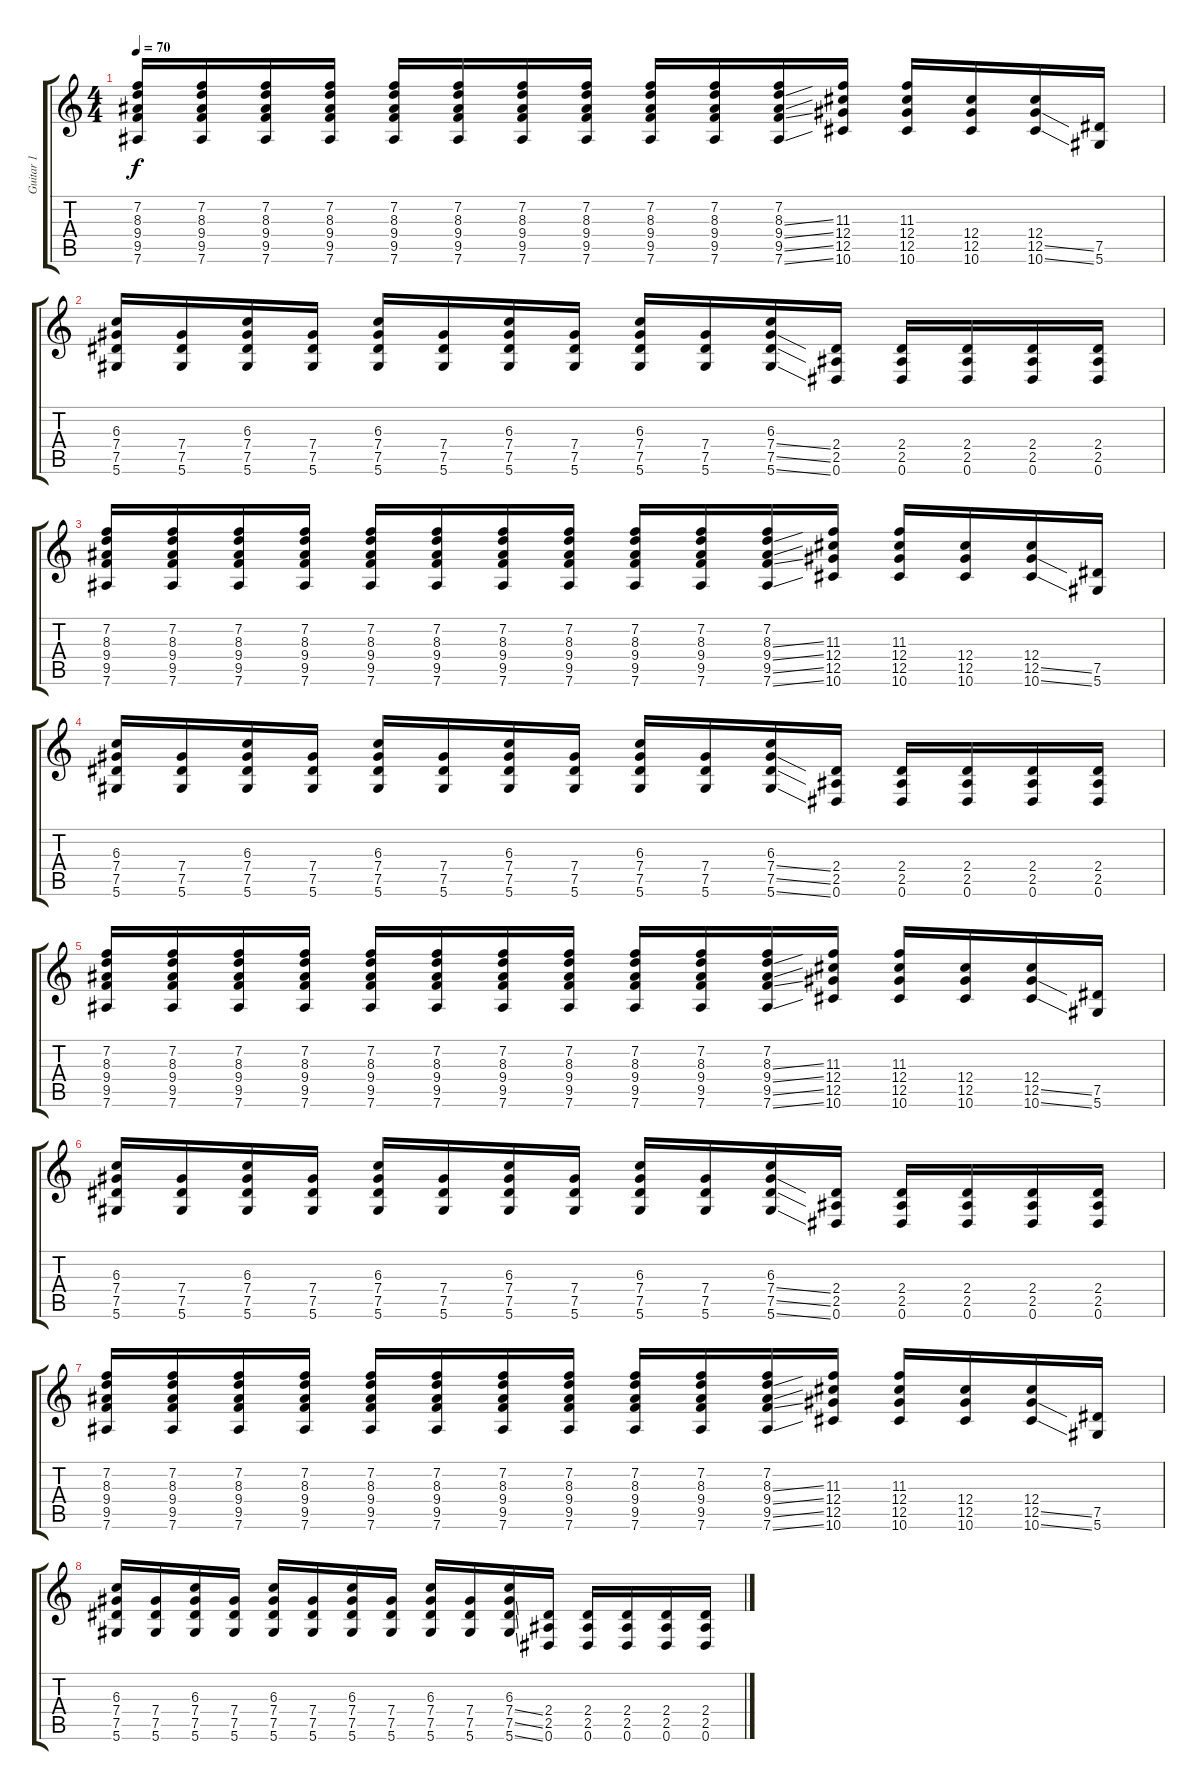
\track ("Guitar 1" "Guitar 1") {instrument overdrivenguitar}
\staff {score tabs}
\tuning (Eb4 Bb3 Gb3 Db3 Ab2 Eb2) {hide}
\ts (4 4)
\tempo 70
\clef g2
\ks c
(7.2 8.3 9.4 9.5 7.6).16{dy f} (7.2 8.3 9.4 9.5 7.6).16 (7.2 8.3 9.4 9.5 7.6).16 (7.2 8.3 9.4 9.5 7.6).16 (7.2 8.3 9.4 9.5 7.6).16 (7.2 8.3 9.4 9.5 7.6).16 (7.2 8.3 9.4 9.5 7.6).16 (7.2 8.3 9.4 9.5 7.6).16 (7.2 8.3 9.4 9.5 7.6).16 (7.2 8.3 9.4 9.5 7.6).16 (7.2 8.3{ss} 9.4{ss} 9.5{ss} 7.6{ss}).16 (11.3 12.4 12.5 10.6).16 (11.3 12.4 12.5 10.6).16 (12.4 12.5 10.6).16 (12.4 12.5{ss} 10.6{ss}).16 (7.5 5.6).16 |
(6.3 7.4 7.5 5.6).16 (7.4 7.5 5.6).16 (6.3 7.4 7.5 5.6).16 (7.4 7.5 5.6).16 (6.3 7.4 7.5 5.6).16 (7.4 7.5 5.6).16 (6.3 7.4 7.5 5.6).16 (7.4 7.5 5.6).16 (6.3 7.4 7.5 5.6).16 (7.4 7.5 5.6).16 (6.3 7.4{ss} 7.5{ss} 5.6{ss}).16 (2.4 2.5 0.6).16 (2.4 2.5 0.6).16 (2.4 2.5 0.6).16 (2.4 2.5 0.6).16 (2.4 2.5 0.6).16 |
(7.2 8.3 9.4 9.5 7.6).16 (7.2 8.3 9.4 9.5 7.6).16 (7.2 8.3 9.4 9.5 7.6).16 (7.2 8.3 9.4 9.5 7.6).16 (7.2 8.3 9.4 9.5 7.6).16 (7.2 8.3 9.4 9.5 7.6).16 (7.2 8.3 9.4 9.5 7.6).16 (7.2 8.3 9.4 9.5 7.6).16 (7.2 8.3 9.4 9.5 7.6).16 (7.2 8.3 9.4 9.5 7.6).16 (7.2 8.3{ss} 9.4{ss} 9.5{ss} 7.6{ss}).16 (11.3 12.4 12.5 10.6).16 (11.3 12.4 12.5 10.6).16 (12.4 12.5 10.6).16 (12.4 12.5{ss} 10.6{ss}).16 (7.5 5.6).16 |
(6.3 7.4 7.5 5.6).16 (7.4 7.5 5.6).16 (6.3 7.4 7.5 5.6).16 (7.4 7.5 5.6).16 (6.3 7.4 7.5 5.6).16 (7.4 7.5 5.6).16 (6.3 7.4 7.5 5.6).16 (7.4 7.5 5.6).16 (6.3 7.4 7.5 5.6).16 (7.4 7.5 5.6).16 (6.3 7.4{ss} 7.5{ss} 5.6{ss}).16 (2.4 2.5 0.6).16 (2.4 2.5 0.6).16 (2.4 2.5 0.6).16 (2.4 2.5 0.6).16 (2.4 2.5 0.6).16 |
(7.2 8.3 9.4 9.5 7.6).16 (7.2 8.3 9.4 9.5 7.6).16 (7.2 8.3 9.4 9.5 7.6).16 (7.2 8.3 9.4 9.5 7.6).16 (7.2 8.3 9.4 9.5 7.6).16 (7.2 8.3 9.4 9.5 7.6).16 (7.2 8.3 9.4 9.5 7.6).16 (7.2 8.3 9.4 9.5 7.6).16 (7.2 8.3 9.4 9.5 7.6).16 (7.2 8.3 9.4 9.5 7.6).16 (7.2 8.3{ss} 9.4{ss} 9.5{ss} 7.6{ss}).16 (11.3 12.4 12.5 10.6).16 (11.3 12.4 12.5 10.6).16 (12.4 12.5 10.6).16 (12.4 12.5{ss} 10.6{ss}).16 (7.5 5.6).16 |
(6.3 7.4 7.5 5.6).16 (7.4 7.5 5.6).16 (6.3 7.4 7.5 5.6).16 (7.4 7.5 5.6).16 (6.3 7.4 7.5 5.6).16 (7.4 7.5 5.6).16 (6.3 7.4 7.5 5.6).16 (7.4 7.5 5.6).16 (6.3 7.4 7.5 5.6).16 (7.4 7.5 5.6).16 (6.3 7.4{ss} 7.5{ss} 5.6{ss}).16 (2.4 2.5 0.6).16 (2.4 2.5 0.6).16 (2.4 2.5 0.6).16 (2.4 2.5 0.6).16 (2.4 2.5 0.6).16 |
(7.2 8.3 9.4 9.5 7.6).16 (7.2 8.3 9.4 9.5 7.6).16 (7.2 8.3 9.4 9.5 7.6).16 (7.2 8.3 9.4 9.5 7.6).16 (7.2 8.3 9.4 9.5 7.6).16 (7.2 8.3 9.4 9.5 7.6).16 (7.2 8.3 9.4 9.5 7.6).16 (7.2 8.3 9.4 9.5 7.6).16 (7.2 8.3 9.4 9.5 7.6).16 (7.2 8.3 9.4 9.5 7.6).16 (7.2 8.3{ss} 9.4{ss} 9.5{ss} 7.6{ss}).16 (11.3 12.4 12.5 10.6).16 (11.3 12.4 12.5 10.6).16 (12.4 12.5 10.6).16 (12.4 12.5{ss} 10.6{ss}).16 (7.5 5.6).16 |
(6.3 7.4 7.5 5.6).16 (7.4 7.5 5.6).16 (6.3 7.4 7.5 5.6).16 (7.4 7.5 5.6).16 (6.3 7.4 7.5 5.6).16 (7.4 7.5 5.6).16 (6.3 7.4 7.5 5.6).16 (7.4 7.5 5.6).16 (6.3 7.4 7.5 5.6).16 (7.4 7.5 5.6).16 (6.3 7.4{ss} 7.5{ss} 5.6{ss}).16 (2.4 2.5 0.6).16 (2.4 2.5 0.6).16 (2.4 2.5 0.6).16 (2.4 2.5 0.6).16 (2.4 2.5 0.6).16
